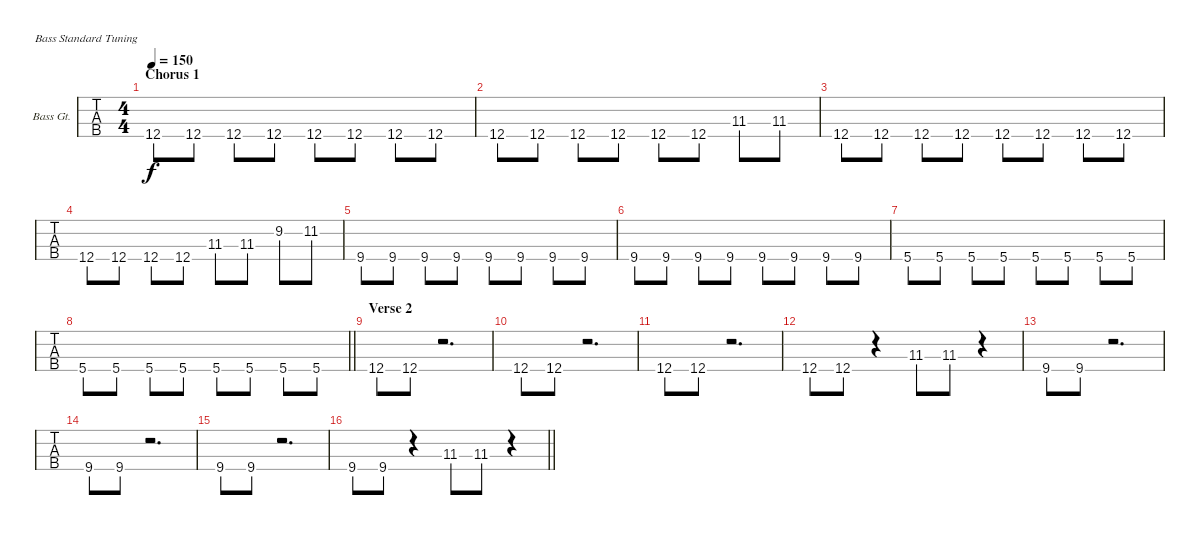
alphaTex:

\bracketExtendMode groupsimilarinstruments
\firstSystemTrackNameOrientation horizontal
\otherSystemsTrackNameOrientation horizontal
\track ("Bass Guitar" "Bass Gt.") {instrument electricbasspick}
\staff {tabs}
\tuning (G2 D2 A1 E1)
\ts (4 4)
\section ("" "Chorus 1")
\tempo 150
\clef f4
\ks e
12.4.8{dy f} 12.4.8 12.4.8 12.4.8 12.4.8 12.4.8 12.4.8 12.4.8 |
12.4.8 12.4.8 12.4.8 12.4.8 12.4.8 12.4.8 11.3.8 11.3.8 |
12.4.8 12.4.8 12.4.8 12.4.8 12.4.8 12.4.8 12.4.8 12.4.8 |
12.4.8 12.4.8 12.4.8 12.4.8 11.3.8 11.3.8 9.2.8 11.2.8 |
9.4.8 9.4.8 9.4.8 9.4.8 9.4.8 9.4.8 9.4.8 9.4.8 |
9.4.8 9.4.8 9.4.8 9.4.8 9.4.8 9.4.8 9.4.8 9.4.8 |
5.4.8 5.4.8 5.4.8 5.4.8 5.4.8 5.4.8 5.4.8 5.4.8 |
\barLineRight lightlight
5.4.8 5.4.8 5.4.8 5.4.8 5.4.8 5.4.8 5.4.8 5.4.8 |
\section ("" "Verse 2")
12.4.8 12.4.8 r.2{d} |
12.4.8 12.4.8 r.2{d} |
12.4.8 12.4.8 r.2{d} |
12.4.8 12.4.8 r.4 11.3.8 11.3.8 r.4 |
9.4.8 9.4.8 r.2{d} |
9.4.8 9.4.8 r.2{d} |
9.4.8 9.4.8 r.2{d} |
\barLineRight lightlight
9.4.8 9.4.8 r.4 11.3.8 11.3.8 r.4
